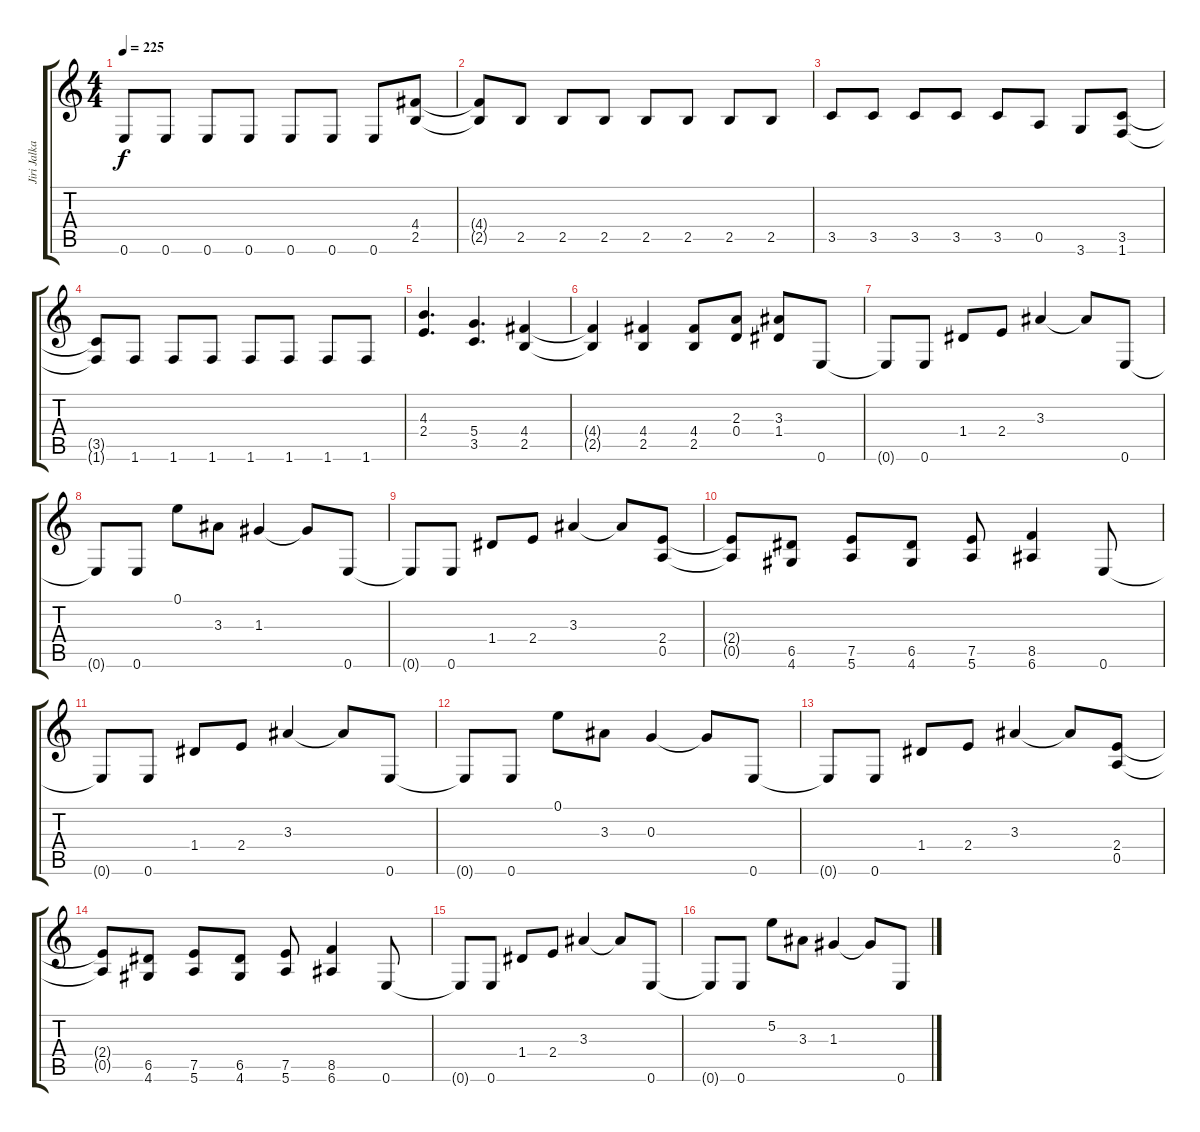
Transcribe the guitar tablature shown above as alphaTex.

\track ("Jiri Jalkanen" "Jiri Jalka") {instrument distortionguitar}
\staff {score tabs}
\tuning (E4 B3 G3 D3 A2 E2) {hide}
\ts (4 4)
\tempo 225
\clef g2
\ks c
0.6.8{dy f} 0.6.8 0.6.8 0.6.8 0.6.8 0.6.8 0.6.8 (4.4 2.5).8 |
(4.4{t} 2.5{t}).8 2.5.8 2.5.8 2.5.8 2.5.8 2.5.8 2.5.8 2.5.8 |
3.5.8 3.5.8 3.5.8 3.5.8 3.5.8 0.5.8 3.6.8 (3.5 1.6).8 |
(3.5{t} 1.6{t}).8 1.6.8 1.6.8 1.6.8 1.6.8 1.6.8 1.6.8 1.6.8 |
(4.3 2.4).4{d} (5.4 3.5).4{d} (4.4 2.5).4 |
(4.4{t} 2.5{t}).4 (4.4 2.5).4 (4.4 2.5).8 (2.3 0.4).8 (3.3 1.4).8 0.6.8 |
0.6{t}.8 0.6.8 1.4.8 2.4.8 3.3.4 3.3{t}.8 0.6.8 |
0.6{t}.8 0.6.8 0.1.8 3.3.8 1.3.4 1.3{t}.8 0.6.8 |
0.6{t}.8 0.6.8 1.4.8 2.4.8 3.3.4 3.3{t}.8 (2.4 0.5).8 |
(2.4{t} 0.5{t}).8 (6.5 4.6).8 (7.5 5.6).8 (6.5 4.6).8 (7.5 5.6).8 (8.5 6.6).4 0.6.8 |
0.6{t}.8 0.6.8 1.4.8 2.4.8 3.3.4 3.3{t}.8 0.6.8 |
0.6{t}.8 0.6.8 0.1.8 3.3.8 0.3.4 0.3{t}.8 0.6.8 |
0.6{t}.8 0.6.8 1.4.8 2.4.8 3.3.4 3.3{t}.8 (2.4 0.5).8 |
(2.4{t} 0.5{t}).8 (6.5 4.6).8 (7.5 5.6).8 (6.5 4.6).8 (7.5 5.6).8 (8.5 6.6).4 0.6.8 |
0.6{t}.8 0.6.8 1.4.8 2.4.8 3.3.4 3.3{t}.8 0.6.8 |
0.6{t}.8 0.6.8 5.2.8 3.3.8 1.3.4 1.3{t}.8 0.6.8
